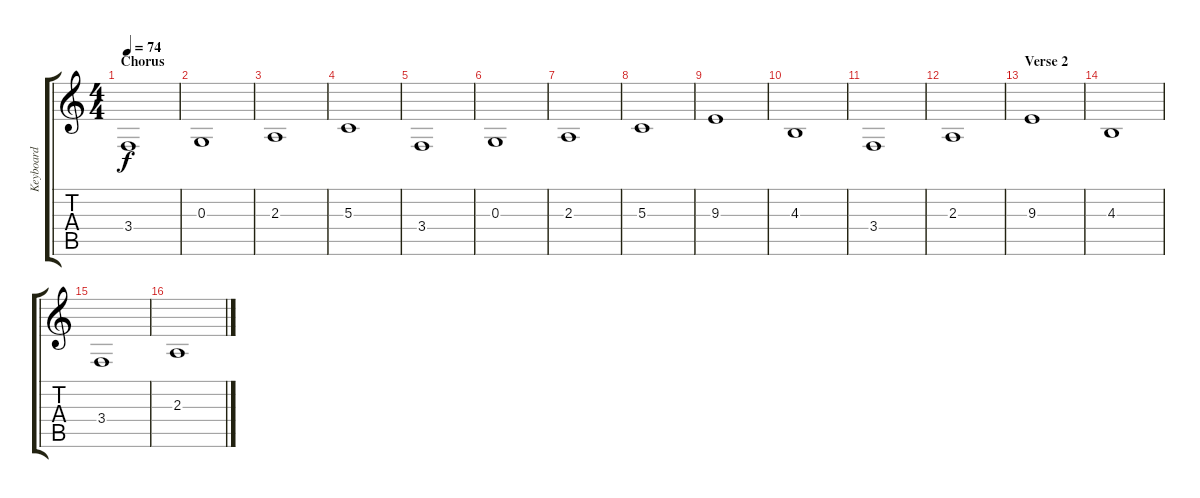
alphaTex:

\track ("Keyboard" "Keyboard") {instrument choiraahs}
\staff {score tabs}
\tuning (E4 B3 G3 D3 A2 E2) {hide}
\ts (4 4)
\section ("" "Chorus")
\tempo 74
\clef g2
\ks c
3.4.1{dy f} |
0.3.1 |
2.3.1 |
5.3.1 |
3.4.1 |
0.3.1 |
2.3.1 |
5.3.1 |
9.3.1 |
4.3.1 |
3.4.1 |
2.3.1 |
\section ("" "Verse 2")
9.3.1 |
4.3.1 |
3.4.1 |
2.3.1
